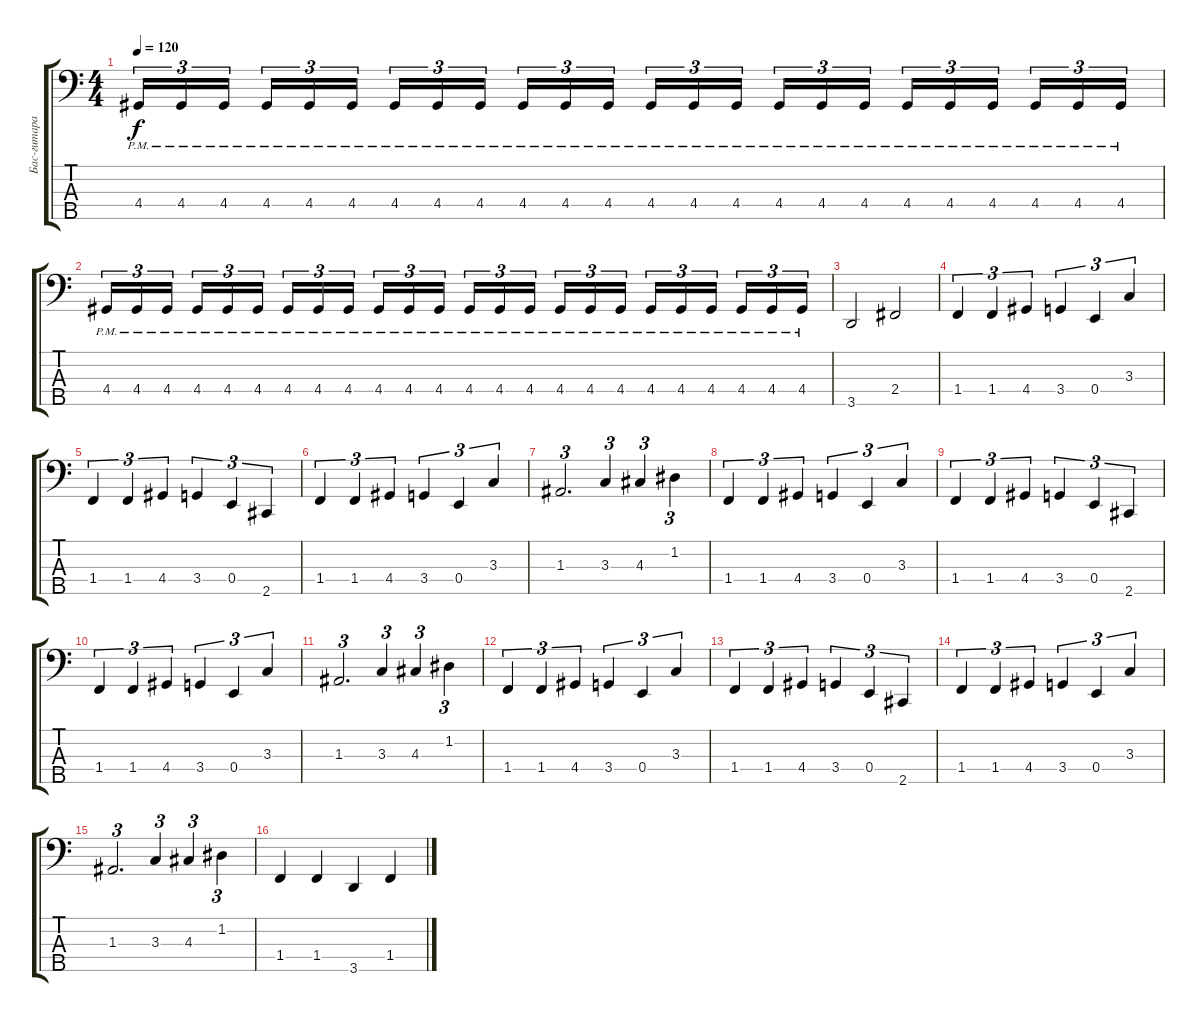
\track ("Бас-гитара (Вортекс)" "Бас-гитара") {instrument electricbassfinger}
\staff {score tabs}
\tuning (G2 D2 A1 E1 B0) {hide}
\ts (4 4)
\tempo 120
\clef f4
\ks c
4.4{pm}.16{tu (3 2) dy f} 4.4{pm}.16{tu (3 2)} 4.4{pm}.16{tu (3 2) beam splitsecondary} 4.4{pm}.16{tu (3 2)} 4.4{pm}.16{tu (3 2)} 4.4{pm}.16{tu (3 2)} 4.4{pm}.16{tu (3 2)} 4.4{pm}.16{tu (3 2)} 4.4{pm}.16{tu (3 2) beam splitsecondary} 4.4{pm}.16{tu (3 2)} 4.4{pm}.16{tu (3 2)} 4.4{pm}.16{tu (3 2)} 4.4{pm}.16{tu (3 2)} 4.4{pm}.16{tu (3 2)} 4.4{pm}.16{tu (3 2) beam splitsecondary} 4.4{pm}.16{tu (3 2)} 4.4{pm}.16{tu (3 2)} 4.4{pm}.16{tu (3 2)} 4.4{pm}.16{tu (3 2)} 4.4{pm}.16{tu (3 2)} 4.4{pm}.16{tu (3 2) beam splitsecondary} 4.4{pm}.16{tu (3 2)} 4.4{pm}.16{tu (3 2)} 4.4{pm}.16{tu (3 2)} |
4.4{pm}.16{tu (3 2)} 4.4{pm}.16{tu (3 2)} 4.4{pm}.16{tu (3 2) beam splitsecondary} 4.4{pm}.16{tu (3 2)} 4.4{pm}.16{tu (3 2)} 4.4{pm}.16{tu (3 2)} 4.4{pm}.16{tu (3 2)} 4.4{pm}.16{tu (3 2)} 4.4{pm}.16{tu (3 2) beam splitsecondary} 4.4{pm}.16{tu (3 2)} 4.4{pm}.16{tu (3 2)} 4.4{pm}.16{tu (3 2)} 4.4{pm}.16{tu (3 2)} 4.4{pm}.16{tu (3 2)} 4.4{pm}.16{tu (3 2) beam splitsecondary} 4.4{pm}.16{tu (3 2)} 4.4{pm}.16{tu (3 2)} 4.4{pm}.16{tu (3 2)} 4.4{pm}.16{tu (3 2)} 4.4{pm}.16{tu (3 2)} 4.4{pm}.16{tu (3 2) beam splitsecondary} 4.4{pm}.16{tu (3 2)} 4.4{pm}.16{tu (3 2)} 4.4{pm}.16{tu (3 2)} |
3.5.2 2.4.2 |
1.4.4{tu (3 2)} 1.4.4{tu (3 2)} 4.4.4{tu (3 2)} 3.4.4{tu (3 2)} 0.4.4{tu (3 2)} 3.3.4{tu (3 2)} |
1.4.4{tu (3 2)} 1.4.4{tu (3 2)} 4.4.4{tu (3 2)} 3.4.4{tu (3 2)} 0.4.4{tu (3 2)} 2.5.4{tu (3 2)} |
1.4.4{tu (3 2)} 1.4.4{tu (3 2)} 4.4.4{tu (3 2)} 3.4.4{tu (3 2)} 0.4.4{tu (3 2)} 3.3.4{tu (3 2)} |
1.3.2{d tu (3 2)} 3.3.4{tu (3 2)} 4.3.4{tu (3 2)} 1.2.4{tu (3 2)} |
1.4.4{tu (3 2)} 1.4.4{tu (3 2)} 4.4.4{tu (3 2)} 3.4.4{tu (3 2)} 0.4.4{tu (3 2)} 3.3.4{tu (3 2)} |
1.4.4{tu (3 2)} 1.4.4{tu (3 2)} 4.4.4{tu (3 2)} 3.4.4{tu (3 2)} 0.4.4{tu (3 2)} 2.5.4{tu (3 2)} |
1.4.4{tu (3 2)} 1.4.4{tu (3 2)} 4.4.4{tu (3 2)} 3.4.4{tu (3 2)} 0.4.4{tu (3 2)} 3.3.4{tu (3 2)} |
1.3.2{d tu (3 2)} 3.3.4{tu (3 2)} 4.3.4{tu (3 2)} 1.2.4{tu (3 2)} |
1.4.4{tu (3 2)} 1.4.4{tu (3 2)} 4.4.4{tu (3 2)} 3.4.4{tu (3 2)} 0.4.4{tu (3 2)} 3.3.4{tu (3 2)} |
1.4.4{tu (3 2)} 1.4.4{tu (3 2)} 4.4.4{tu (3 2)} 3.4.4{tu (3 2)} 0.4.4{tu (3 2)} 2.5.4{tu (3 2)} |
1.4.4{tu (3 2)} 1.4.4{tu (3 2)} 4.4.4{tu (3 2)} 3.4.4{tu (3 2)} 0.4.4{tu (3 2)} 3.3.4{tu (3 2)} |
1.3.2{d tu (3 2)} 3.3.4{tu (3 2)} 4.3.4{tu (3 2)} 1.2.4{tu (3 2)} |
1.4.4 1.4.4 3.5.4 1.4.4
